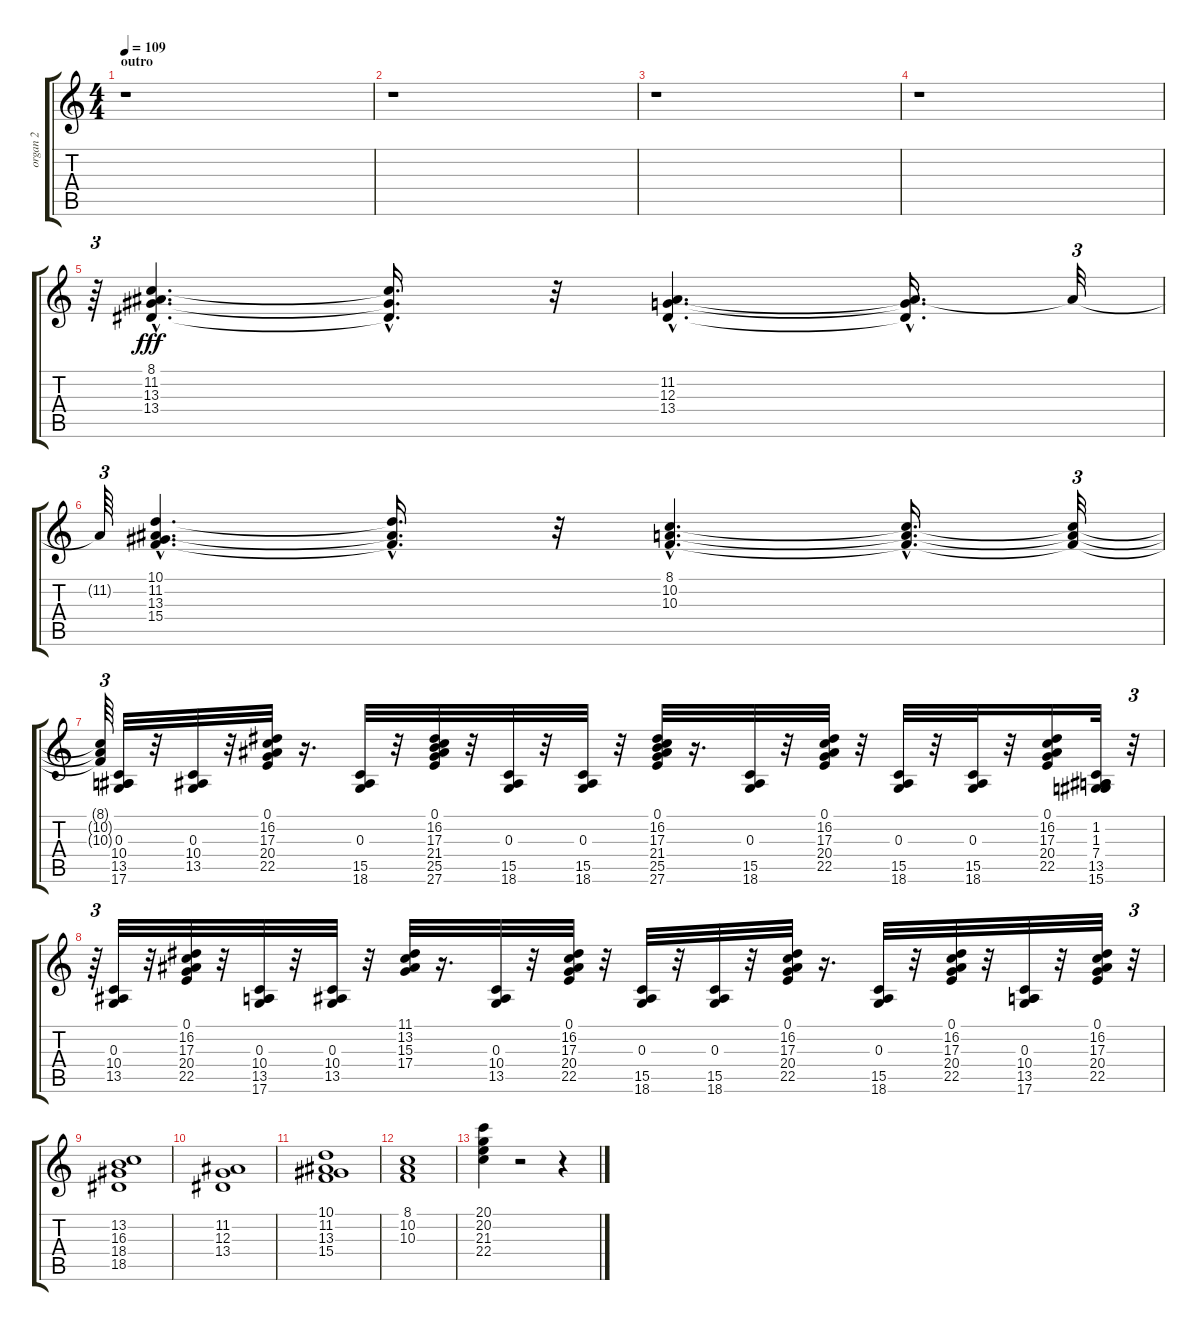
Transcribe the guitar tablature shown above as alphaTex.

\track ("organ 2" "organ 2") {instrument rockorgan}
\staff {score tabs}
\tuning (E4 B3 G3 D3 A2 E2) {hide}
\ts (4 4)
\section ("" "outro")
\tempo 109
\clef g2
\ks c
r.1{dy fff} |
r.1 |
r.1 |
r.1 |
r.64{tu (3 2)} (8.1{hac} 11.2 13.3{hac} 13.4{hac}).4{d} (8.1{hac t} 13.3{t} 13.4{t}).16{d} r.32 (11.2{hac} 12.3{hac} 13.4{hac}).4{d} (11.2{hac t} 12.3{hac t} 13.4{hac t}).16{d} 11.2{t}.32{tu (3 2)} |
11.2{t}.64{tu (3 2)} (10.1{hac} 11.2{hac} 13.3 15.4{hac}).4{d} (10.1{hac t} 11.2{hac t} 15.4{hac t}).16{d} r.32 (8.1{hac} 10.2{hac} 10.3{hac}).4{d} (8.1{hac t} 10.2{hac t} 10.3{hac t}).16{d} (8.1{t} 10.2{t} 10.3{t}).32{tu (3 2)} |
(8.1{t} 10.2{t} 10.3{t}).64{tu (3 2)} (0.3 10.4 13.5 17.6).32 r.32 (0.3 10.4 13.5).32 r.32 (0.1 16.2 17.3 20.4 22.5).32 r.16{d} (0.3 15.5 18.6).32 r.32 (0.1 16.2 17.3 21.4 25.5 27.6).32 r.32 (0.3 15.5 18.6).32 r.32 (0.3 15.5 18.6).32 r.32 (0.1 16.2 17.3 21.4 25.5 27.6).32 r.16{d} (0.3 15.5 18.6).32 r.32 (0.1 16.2 17.3 20.4 22.5).32 r.32 (0.3 15.5 18.6).32 r.32 (0.3 15.5 18.6).32 r.32 (0.1 16.2 17.3 20.4 22.5).16 (1.2 1.3 7.4 13.5 15.6).32 r.32{tu (3 2)} |
r.64{tu (3 2)} (0.3 10.4 13.5).32 r.32 (0.1 16.2 17.3 20.4 22.5).32 r.32 (0.3 10.4 13.5 17.6).32 r.32 (0.3 10.4 13.5).32 r.32 (11.1 13.2 15.3 17.4).32 r.16{d} (0.3 10.4 13.5).32 r.32 (0.1 16.2 17.3 20.4 22.5).32 r.32 (0.3 15.5 18.6).32 r.32 (0.3 15.5 18.6).32 r.32 (0.1 16.2 17.3 20.4 22.5).32 r.16{d} (0.3 15.5 18.6).32 r.32 (0.1 16.2 17.3 20.4 22.5).32 r.32 (0.3 10.4 13.5 17.6).32 r.32 (0.1 16.2 17.3 20.4 22.5).32 r.32{tu (3 2)} |
(13.2 16.3 18.4 18.5).1 |
(11.2 12.3 13.4).1 |
(10.1 11.2 13.3 15.4).1 |
(8.1 10.2 10.3).1 |
(20.1 20.2 21.3 22.4).4 r.2 r.4
